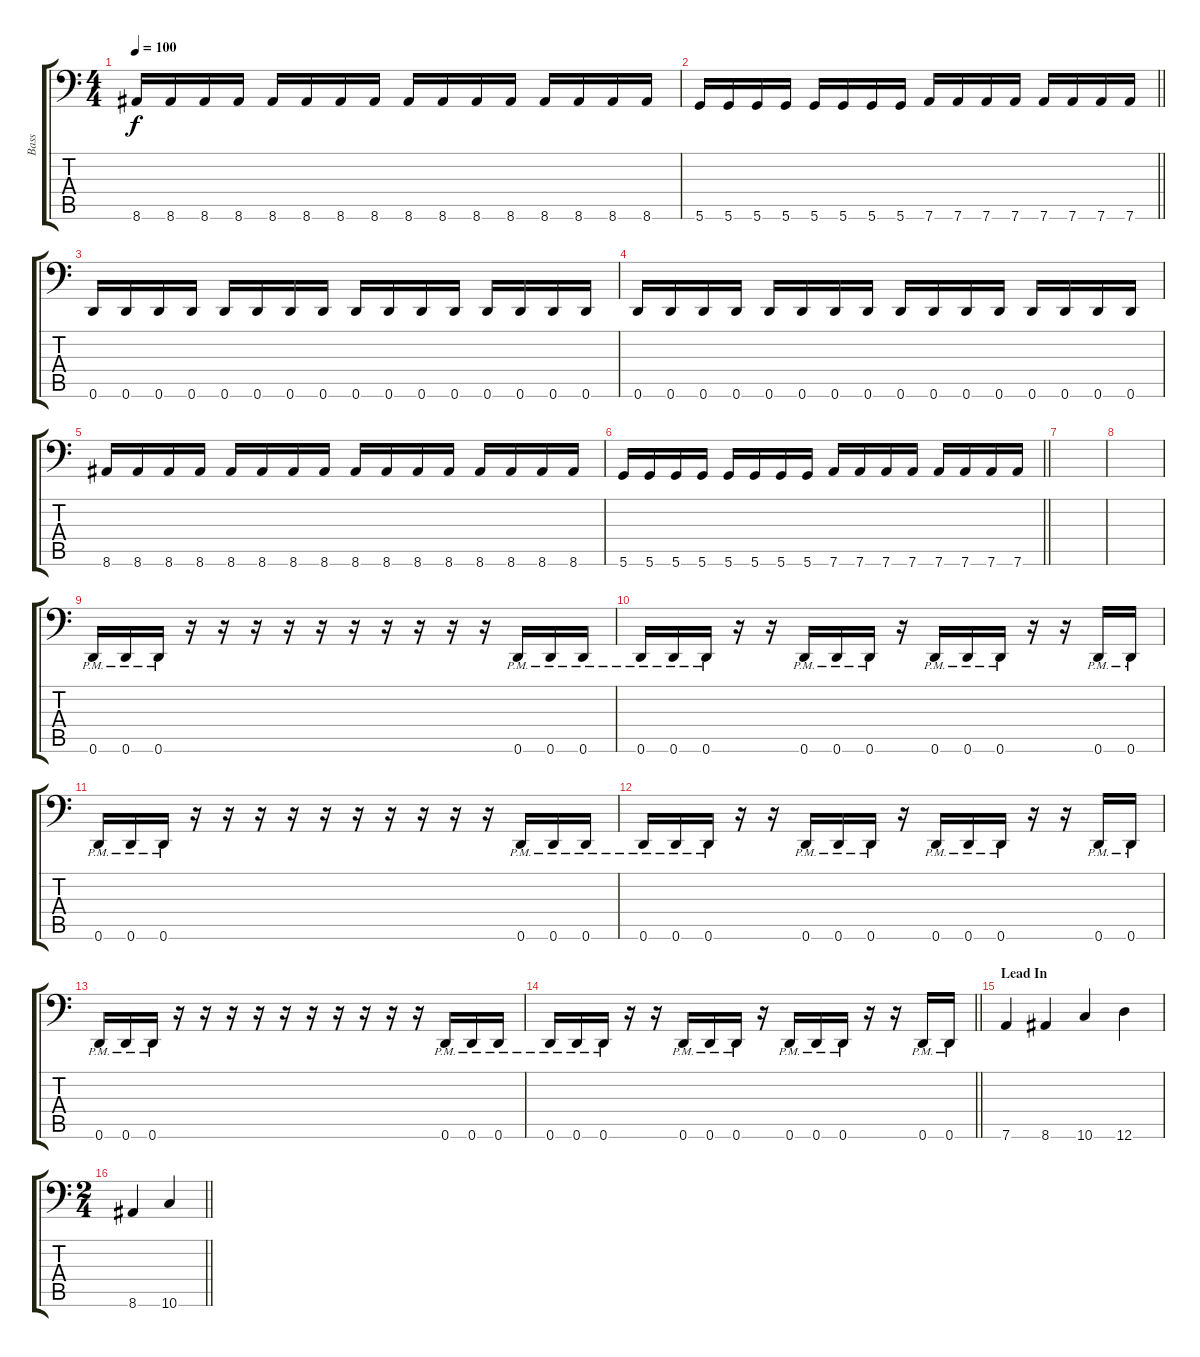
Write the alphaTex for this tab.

\track ("Bass" "Bass") {instrument electricbasspick}
\staff {score tabs}
\tuning (E3 B2 G2 D2 A1 D1) {hide}
\ts (4 4)
\tempo 100
\clef f4
\ks c
8.6.16{dy f} 8.6.16 8.6.16 8.6.16 8.6.16 8.6.16 8.6.16 8.6.16 8.6.16 8.6.16 8.6.16 8.6.16 8.6.16 8.6.16 8.6.16 8.6.16 |
\barLineRight lightlight
5.6.16 5.6.16 5.6.16 5.6.16 5.6.16 5.6.16 5.6.16 5.6.16 7.6.16 7.6.16 7.6.16 7.6.16 7.6.16 7.6.16 7.6.16 7.6.16 |
0.6.16 0.6.16 0.6.16 0.6.16 0.6.16 0.6.16 0.6.16 0.6.16 0.6.16 0.6.16 0.6.16 0.6.16 0.6.16 0.6.16 0.6.16 0.6.16 |
0.6.16 0.6.16 0.6.16 0.6.16 0.6.16 0.6.16 0.6.16 0.6.16 0.6.16 0.6.16 0.6.16 0.6.16 0.6.16 0.6.16 0.6.16 0.6.16 |
8.6.16 8.6.16 8.6.16 8.6.16 8.6.16 8.6.16 8.6.16 8.6.16 8.6.16 8.6.16 8.6.16 8.6.16 8.6.16 8.6.16 8.6.16 8.6.16 |
\barLineRight lightlight
5.6.16 5.6.16 5.6.16 5.6.16 5.6.16 5.6.16 5.6.16 5.6.16 7.6.16 7.6.16 7.6.16 7.6.16 7.6.16 7.6.16 7.6.16 7.6.16 |
|
|
0.6{pm}.16 0.6{pm}.16 0.6{pm}.16 r.16 r.16 r.16 r.16 r.16 r.16 r.16 r.16 r.16 r.16 0.6{pm}.16 0.6{pm}.16 0.6{pm}.16 |
0.6{pm}.16 0.6{pm}.16 0.6{pm}.16 r.16 r.16 0.6{pm}.16 0.6{pm}.16 0.6{pm}.16 r.16 0.6{pm}.16 0.6{pm}.16 0.6{pm}.16 r.16 r.16 0.6{pm}.16 0.6{pm}.16 |
0.6{pm}.16 0.6{pm}.16 0.6{pm}.16 r.16 r.16 r.16 r.16 r.16 r.16 r.16 r.16 r.16 r.16 0.6{pm}.16 0.6{pm}.16 0.6{pm}.16 |
0.6{pm}.16 0.6{pm}.16 0.6{pm}.16 r.16 r.16 0.6{pm}.16 0.6{pm}.16 0.6{pm}.16 r.16 0.6{pm}.16 0.6{pm}.16 0.6{pm}.16 r.16 r.16 0.6{pm}.16 0.6{pm}.16 |
0.6{pm}.16 0.6{pm}.16 0.6{pm}.16 r.16 r.16 r.16 r.16 r.16 r.16 r.16 r.16 r.16 r.16 0.6{pm}.16 0.6{pm}.16 0.6{pm}.16 |
\barLineRight lightlight
0.6{pm}.16 0.6{pm}.16 0.6{pm}.16 r.16 r.16 0.6{pm}.16 0.6{pm}.16 0.6{pm}.16 r.16 0.6{pm}.16 0.6{pm}.16 0.6{pm}.16 r.16 r.16 0.6{pm}.16 0.6{pm}.16 |
\section ("" "Lead In")
7.6.4 8.6.4 10.6.4 12.6.4 |
\ts (2 4)
\barLineRight lightlight
8.6.4 10.6.4
